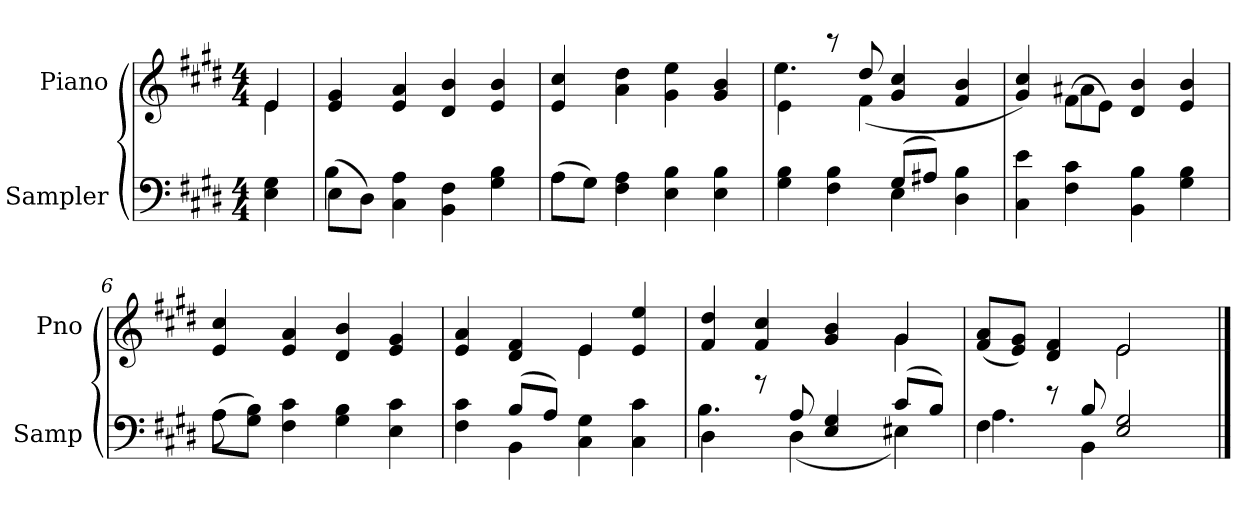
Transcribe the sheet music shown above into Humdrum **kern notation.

**kern	**kern
*part2	*part1
*staff2	*staff1
*I"Sampler	*I"Piano
*I'Samp	*I'Pno
*clefF4	*clefG2
*k[f#c#g#d#]	*k[f#c#g#d#]
*E:	*E:
*M4/4	*M4/4
=1	=1
*	*^
4E 4G#	4e/	4e
*	*v	*v
=2	=2
*^	*
(8E\L	4B	4e 4g#
8D#\J)	.	.
4C# 4A	2.ryy	4e 4a
4BB 4F#	.	4d# 4b
4G# 4B	.	4e 4b
=3	=3	=3
(8A\L	4A	4e 4cc#
8G#\J)	.	.
4F# 4A	2.ryy	4a 4dd#
4E 4B	.	4g# 4ee
4E 4B	.	4g# 4b
=4	=4	=4
*	*	*^
4G# 4B	2ryy	4e\	4.ee
4F# 4B	.	8r	.
.	.	8dd#/	(4f#
(8G#/L	4E	4g# 4cc#	.
8A#X/J)	.	.	4.ryy
4D# 4B	4ryy	4f# 4b	.
*v	*v	*	*
=5	=5	=5
4C# 4e	4g# 4cc#)	4ryy
4F# 4c#	(8f#\L	4a#X
.	8e\J)	.
4BB 4B	4d# 4b	2ryy
4G# 4B	4e 4b	.
*	*v	*v
=6	=6
*^	*
(8A\L	8A	4e 4cc#
8G#\ 8B\J)	2..ryy	.
4F# 4c#	.	4e 4a
4G# 4B	.	4d# 4b
4E 4c#	.	4e 4g#
=7	=7	=7
*	*	*^
4F# 4c#	4ryy	4e 4a	2ryy
(8B/L	4BB	4d# 4f#	.
8A/J)	.	.	.
4C# 4G#	2ryy	4e/	4e
4C# 4c#	.	4e 4ee	4ryy
=8	=8	=8	=8
4D#\	4.B	4f# 4dd#	2.ryy
8r	.	4f# 4cc#	.
8A/	(4D#	.	.
4E 4G#	.	4g# 4b	.
.	8ryy	.	.
(8c#/L	4E#X)	4g#/	4g#
8B/J)	.	.	.
=9	=9	=9	=9
4F#\	4.A	(8f#/ 8a/L	2ryy
.	.	8e/ 8g#/J)	.
8r	.	4d# 4f#	.
8B/	4BB	.	.
2E 2G#	.	2e/	2e
.	4.ryy	.	.
*v	*v	*	*
*	*v	*v
==	==
*-	*-
